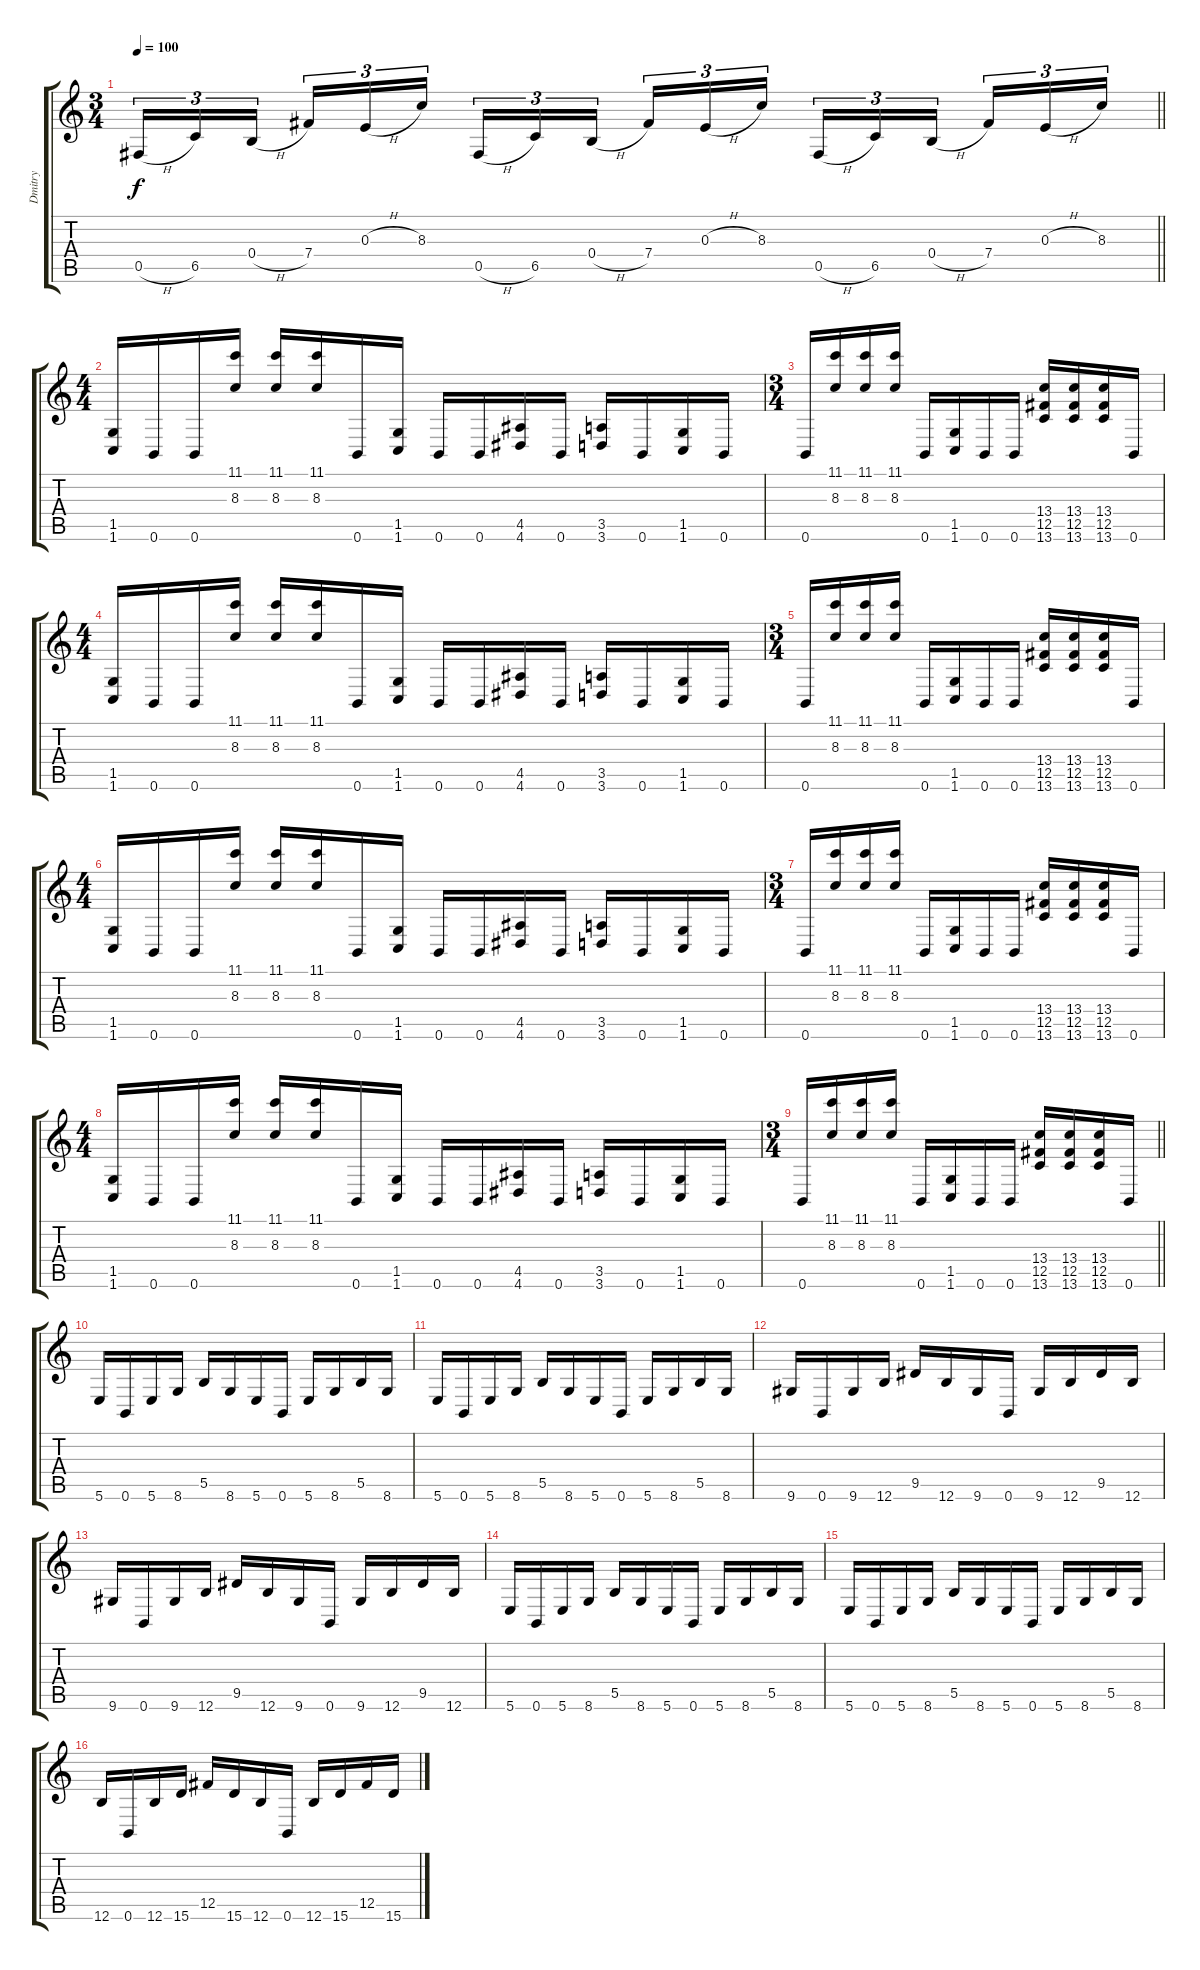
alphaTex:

\track ("Dmitry" "Dmitry") {instrument distortionguitar}
\staff {score tabs}
\tuning (Db4 Ab3 E3 B2 Gb2 B1) {hide}
\ts (3 4)
\tempo 100
\clef g2
\barLineRight lightlight
\ks c
0.5{h}.16{tu (3 2) dy f} 6.5.16{tu (3 2)} 0.4{h}.16{tu (3 2) beam splitsecondary} 7.4.16{tu (3 2)} 0.3{h}.16{tu (3 2)} 8.3.16{tu (3 2)} 0.5{h}.16{tu (3 2)} 6.5.16{tu (3 2)} 0.4{h}.16{tu (3 2) beam splitsecondary} 7.4.16{tu (3 2)} 0.3{h}.16{tu (3 2)} 8.3.16{tu (3 2)} 0.5{h}.16{tu (3 2)} 6.5.16{tu (3 2)} 0.4{h}.16{tu (3 2) beam splitsecondary} 7.4.16{tu (3 2)} 0.3{h}.16{tu (3 2)} 8.3.16{tu (3 2)} |
\ts (4 4)
\section ("" "")
(1.5 1.6).16 0.6.16 0.6.16 (11.1 8.3).16 (11.1 8.3).16 (11.1 8.3).16 0.6.16 (1.5 1.6).16 0.6.16 0.6.16 (4.5 4.6).16 0.6.16 (3.5 3.6).16 0.6.16 (1.5 1.6).16 0.6.16 |
\ts (3 4)
0.6.16 (11.1 8.3).16 (11.1 8.3).16 (11.1 8.3).16 0.6.16 (1.5 1.6).16 0.6.16 0.6.16 (13.4 12.5 13.6).16 (13.4 12.5 13.6).16 (13.4 12.5 13.6).16 0.6.16 |
\ts (4 4)
(1.5 1.6).16 0.6.16 0.6.16 (11.1 8.3).16 (11.1 8.3).16 (11.1 8.3).16 0.6.16 (1.5 1.6).16 0.6.16 0.6.16 (4.5 4.6).16 0.6.16 (3.5 3.6).16 0.6.16 (1.5 1.6).16 0.6.16 |
\ts (3 4)
0.6.16 (11.1 8.3).16 (11.1 8.3).16 (11.1 8.3).16 0.6.16 (1.5 1.6).16 0.6.16 0.6.16 (13.4 12.5 13.6).16 (13.4 12.5 13.6).16 (13.4 12.5 13.6).16 0.6.16 |
\ts (4 4)
(1.5 1.6).16 0.6.16 0.6.16 (11.1 8.3).16 (11.1 8.3).16 (11.1 8.3).16 0.6.16 (1.5 1.6).16 0.6.16 0.6.16 (4.5 4.6).16 0.6.16 (3.5 3.6).16 0.6.16 (1.5 1.6).16 0.6.16 |
\ts (3 4)
0.6.16 (11.1 8.3).16 (11.1 8.3).16 (11.1 8.3).16 0.6.16 (1.5 1.6).16 0.6.16 0.6.16 (13.4 12.5 13.6).16 (13.4 12.5 13.6).16 (13.4 12.5 13.6).16 0.6.16 |
\ts (4 4)
(1.5 1.6).16 0.6.16 0.6.16 (11.1 8.3).16 (11.1 8.3).16 (11.1 8.3).16 0.6.16 (1.5 1.6).16 0.6.16 0.6.16 (4.5 4.6).16 0.6.16 (3.5 3.6).16 0.6.16 (1.5 1.6).16 0.6.16 |
\ts (3 4)
\barLineRight lightlight
0.6.16 (11.1 8.3).16 (11.1 8.3).16 (11.1 8.3).16 0.6.16 (1.5 1.6).16 0.6.16 0.6.16 (13.4 12.5 13.6).16 (13.4 12.5 13.6).16 (13.4 12.5 13.6).16 0.6.16 |
\section ("" "")
5.6.16 0.6.16 5.6.16 8.6.16 5.5.16 8.6.16 5.6.16 0.6.16 5.6.16 8.6.16 5.5.16 8.6.16 |
5.6.16 0.6.16 5.6.16 8.6.16 5.5.16 8.6.16 5.6.16 0.6.16 5.6.16 8.6.16 5.5.16 8.6.16 |
9.6.16 0.6.16 9.6.16 12.6.16 9.5.16 12.6.16 9.6.16 0.6.16 9.6.16 12.6.16 9.5.16 12.6.16 |
9.6.16 0.6.16 9.6.16 12.6.16 9.5.16 12.6.16 9.6.16 0.6.16 9.6.16 12.6.16 9.5.16 12.6.16 |
5.6.16 0.6.16 5.6.16 8.6.16 5.5.16 8.6.16 5.6.16 0.6.16 5.6.16 8.6.16 5.5.16 8.6.16 |
5.6.16 0.6.16 5.6.16 8.6.16 5.5.16 8.6.16 5.6.16 0.6.16 5.6.16 8.6.16 5.5.16 8.6.16 |
12.6.16 0.6.16 12.6.16 15.6.16 12.5.16 15.6.16 12.6.16 0.6.16 12.6.16 15.6.16 12.5.16 15.6.16
